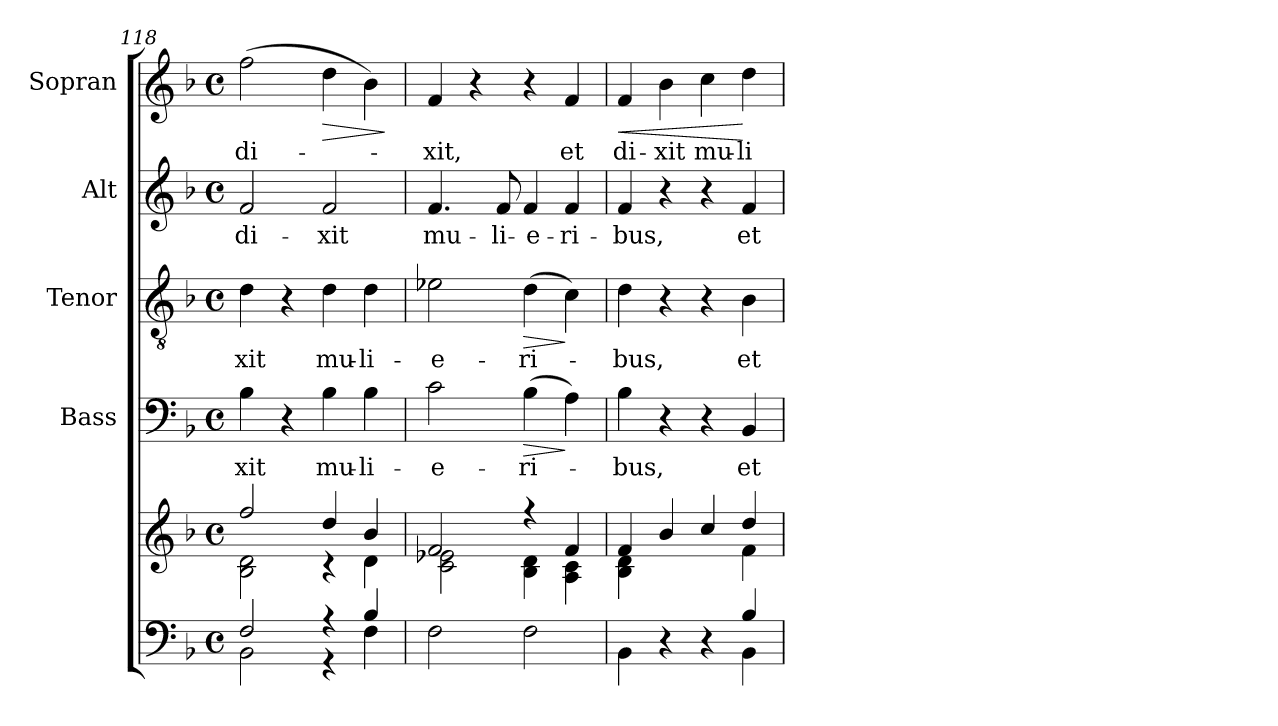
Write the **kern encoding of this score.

**kern	**kern	**kern	**text	**dynam	**kern	**text	**dynam	**kern	**text	**kern	**text	**dynam
*part5	*part5	*part4	*part4	*part4	*part3	*part3	*part3	*part2	*part2	*part1	*part1	*part1
*staff6	*staff5	*staff4	*staff4	*staff4	*staff3	*staff3	*staff3	*staff2	*staff2	*staff1	*staff1	*staff1
*	*	*I"Bass	*	*	*I"Tenor	*	*	*I"Alt	*	*I"Sopran	*	*
*	*	*I'B.	*	*	*I'T.	*	*	*I'A.	*	*I'S.	*	*
*clefF4	*clefG2	*clefF4	*	*	*clefGv2	*	*	*clefG2	*	*clefG2	*	*
*k[b-]	*k[b-]	*k[b-]	*	*	*k[b-]	*	*	*k[b-]	*	*k[b-]	*	*
*F:	*F:	*F:	*	*	*F:	*	*	*F:	*	*F:	*	*
*M4/4	*M4/4	*M4/4	*	*	*M4/4	*	*	*M4/4	*	*M4/4	*	*
*met(c)	*met(c)	*met(c)	*	*	*met(c)	*	*	*met(c)	*	*met(c)	*	*
=118	=118	=118	=118	=118	=118	=118	=118	=118	=118	=118	=118	=118
*^	*^	*	*	*	*	*	*	*	*	*	*	*
!	!	!	!	!	!LO:LY:b	!	!	!LO:LY:b	!	!	!LO:LY:b	!	!LO:LY:b	!
2F/	2BB-\	2ff/	2B-\ 2d\	4B-\	-xit	.	4d\	-xit	.	2f/	di-	(>2ff\	di-	.
.	.	.	.	4r	.	.	4r	.	.	.	.	.	.	.
!	!	!	!	!	!LO:LY:b	!	!	!LO:LY:b	!	!	!LO:LY:b	!	!	!LO:HP:b
4r	4r	4dd/	4rc	4B-\	mu-	.	4d\	mu-	.	2f/	-xit	4dd\	.	>
!	!	!	!	!	!LO:LY:b	!	!	!LO:LY:b	!	!	!	!	!	!
4B-/	4F\	4b-/	4d\	4B-\	-li-	.	4d\	-li-	.	.	.	4b-\)	.	.
*v	*v	*	*	*	*	*	*	*	*	*	*	*	*	*
*	*v	*v	*	*	*	*	*	*	*	*	*	*	*
.	.	.	.	.	.	.	.	.	.	.	.	]
!!LO:PB:g=z
=119	=119	=119	=119	=119	=119	=119	=119	=119	=119	=119	=119	=119
*	*^	*	*	*	*	*	*	*	*	*	*	*
!	!	!	!	!LO:LY:b	!	!	!LO:LY:b	!	!	!LO:LY:b	!	!LO:LY:b	!
2F\	2f/	2c\ 2e-X\	2c\	-e-	.	2e-X\	-e-	.	4.f/	mu-	4f/	-xit,	.
.	.	.	.	.	.	.	.	.	.	.	4r	.	.
!	!	!	!	!	!	!	!	!	!	!LO:LY:b	!	!	!
.	.	.	.	.	.	.	.	.	8f/	-li-	.	.	.
!	!	!	!	!LO:LY:b	!LO:HP:b	!	!LO:LY:b	!LO:HP:b	!	!LO:LY:b	!	!	!
2F\	4r	4B-\ 4d\	(>4B-\	-ri-	>	(>4d\	-ri-	>	4f/	-e-	4r	.	.
!	!	!	!	!	!	!	!	!	!	!LO:LY:b	!	!LO:LY:b	!
.	4f/	4A\ 4c\	4A\)	.	]	4c\)	.	]	4f/	-ri-	4f/	et	.
=120	=120	=120	=120	=120	=120	=120	=120	=120	=120	=120	=120	=120	=120
*^	*	*	*	*	*	*	*	*	*	*	*	*	*
!	!	!	!	!	!LO:LY:b	!	!	!LO:LY:b	!	!	!LO:LY:b	!	!LO:LY:b	!LO:HP:b
2.ryy	4BB-\	4f/	4B-\ 4d\	4B-\	-bus,	.	4d\	-bus,	.	4f/	-bus,	4f/	di-	<
!	!	!	!	!	!	!	!	!	!	!	!	!	!LO:LY:b	!
.	4r	4b-/	2ryy	4r	.	.	4r	.	.	4r	.	4b-\	-xit	.
!	!	!	!	!	!	!	!	!	!	!	!	!	!LO:LY:b	!
.	4r	4cc/	.	4r	.	.	4r	.	.	4r	.	4cc\	mu-	.
!	!	!	!	!	!LO:LY:b	!	!	!LO:LY:b	!	!	!LO:LY:b	!	!LO:LY:b	!
4B-/	4BB-\	4dd/	4f\	4BB-/	et	.	4B-\	et	.	4f/	et	4dd\	-li-	[
*v	*v	*	*	*	*	*	*	*	*	*	*	*	*	*
*	*v	*v	*	*	*	*	*	*	*	*	*	*	*
=	=	=	=	=	=	=	=	=	=	=	=	=
*-	*-	*-	*-	*-	*-	*-	*-	*-	*-	*-	*-	*-
